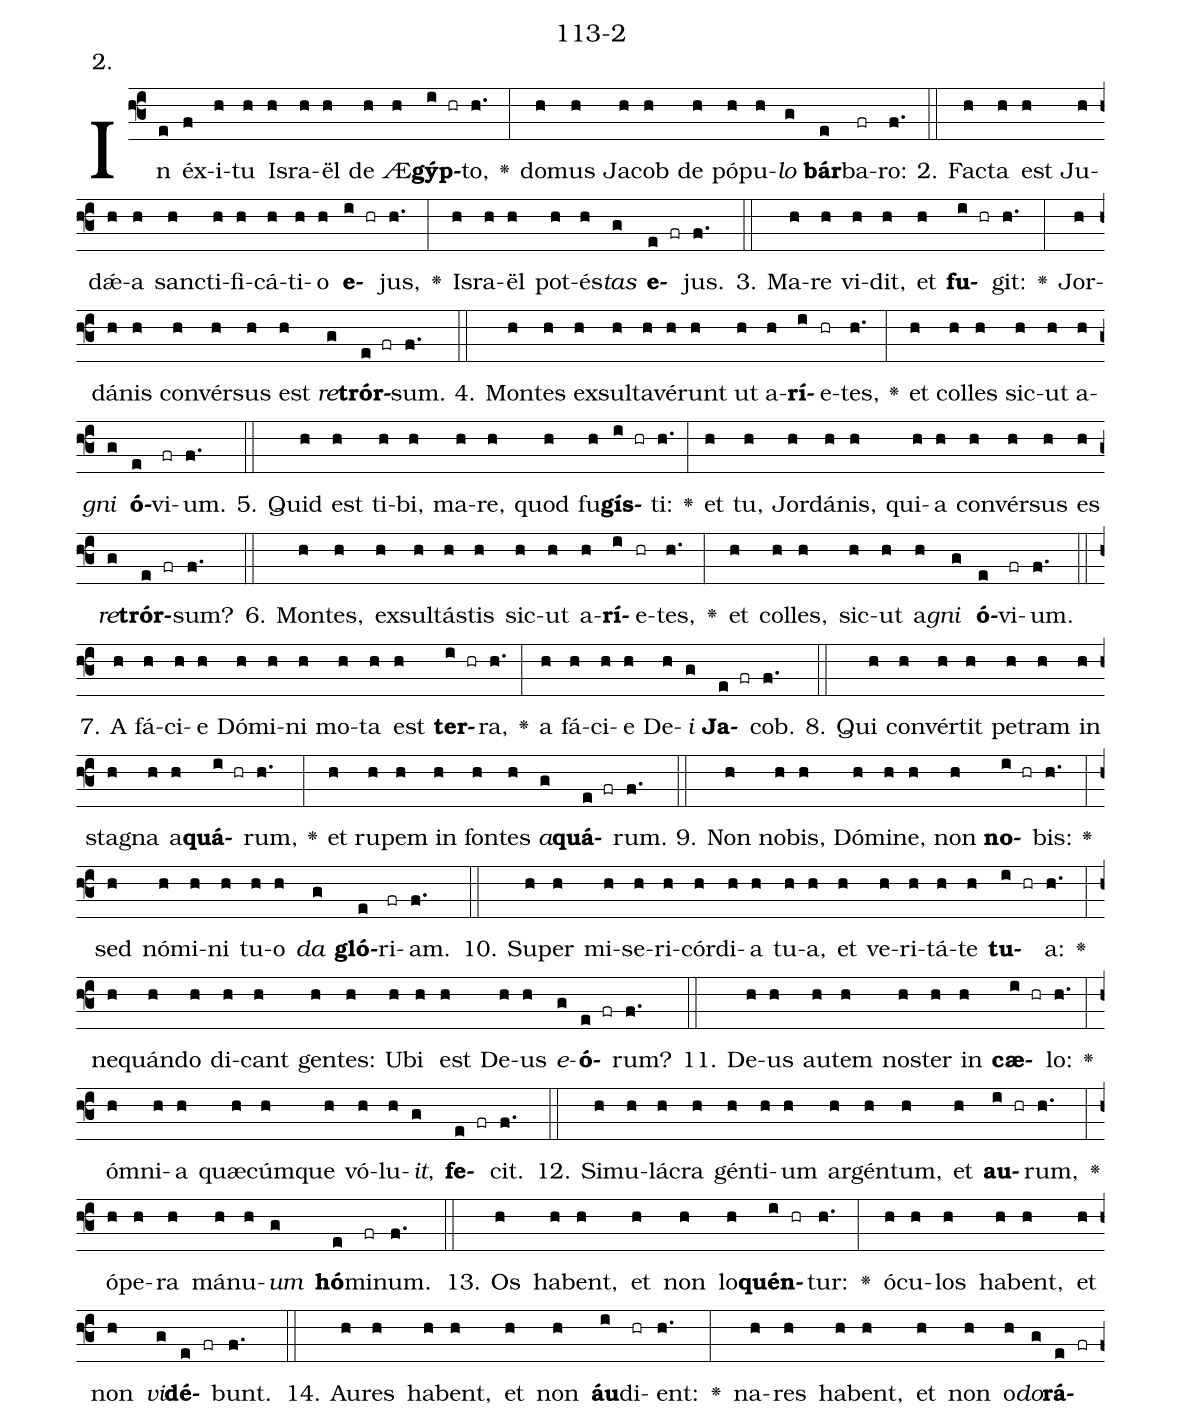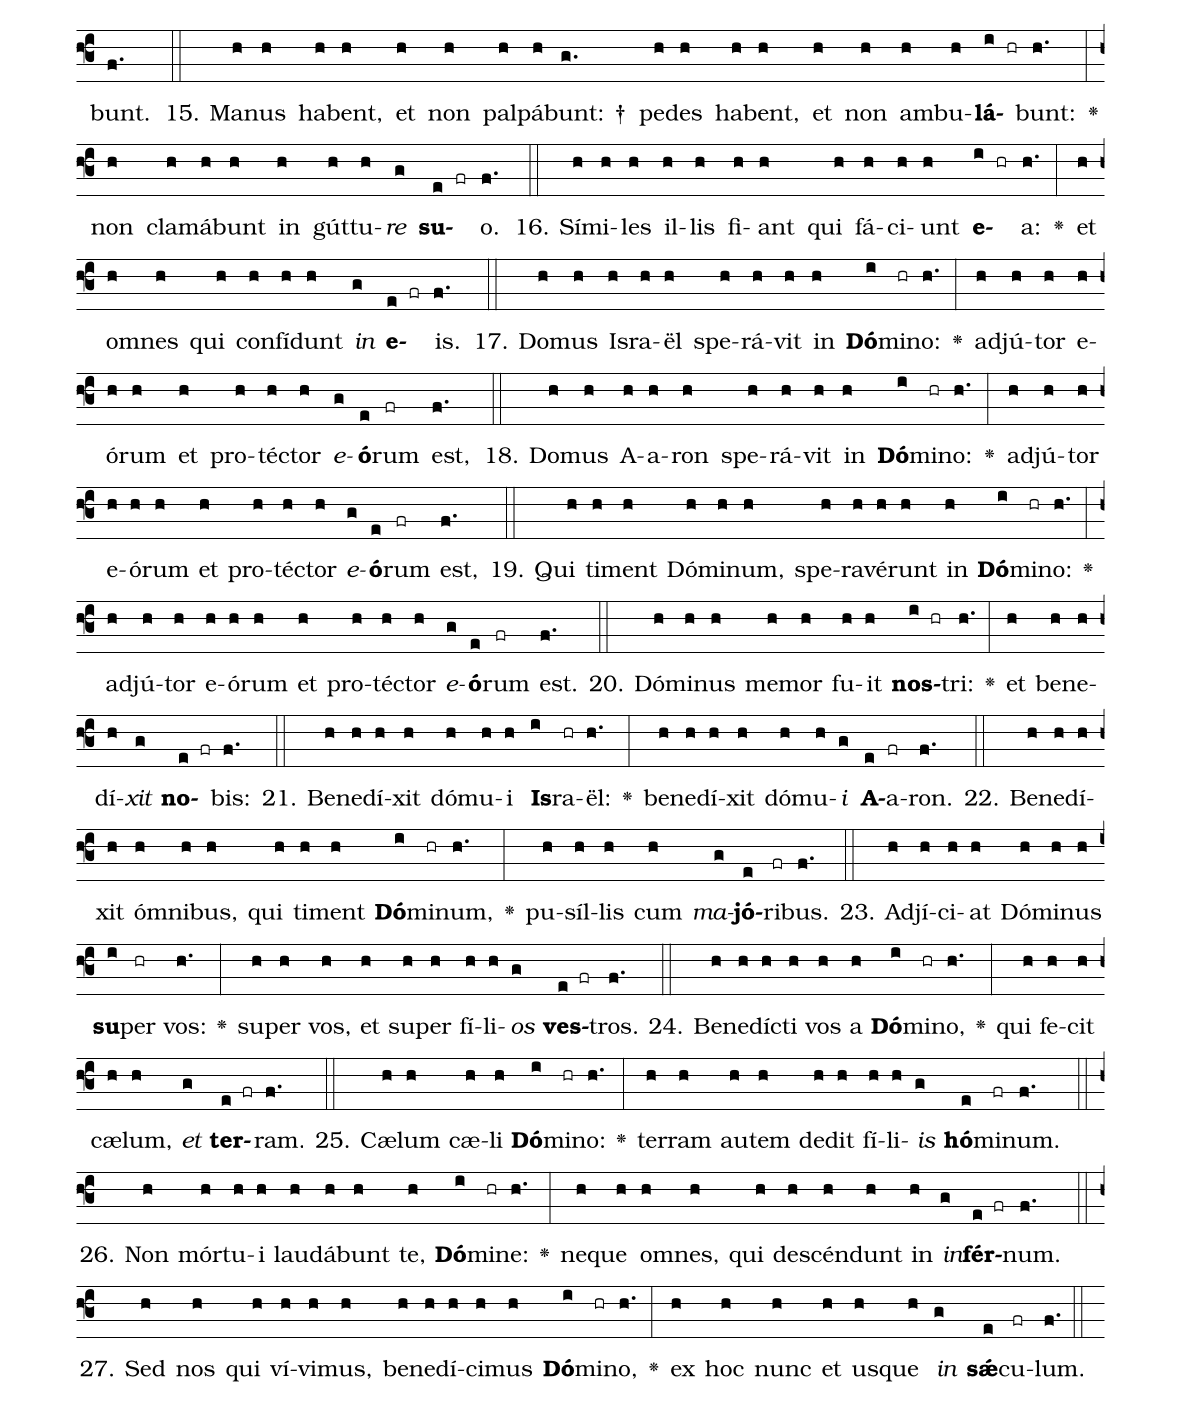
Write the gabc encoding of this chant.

name: 113-2;
annotation: 2.;
%%
(f3)In(e) éx(f)i(h)tu(h) Is(h)ra(h)ël(h) de(h) Æ(h)<b>gýp</b>(i hr)to,(h.) <v>\greheightstar</v>(:) do(h)mus(h) Ja(h)cob(h) de(h) pó(h)pu(h)<i>lo</i>(g) <b>bár</b>(e)ba(fr)ro:(f.) (::)
2. Fac(h)ta(h) est(h) Ju(h)dǽ(h)a(h) sanc(h)ti(h)fi(h)cá(h)ti(h)o(h) <b>e</b>(i hr)jus,(h.) <v>\greheightstar</v>(:) Is(h)ra(h)ël(h) pot(h)és(h)<i>tas</i>(g) <b>e</b>(e fr)jus.(f.) (::)
3. Ma(h)re(h) vi(h)dit,(h) et(h) <b>fu</b>(i hr)git:(h.) <v>\greheightstar</v>(:) Jor(h)dá(h)nis(h) con(h)vér(h)sus(h) est(h) <i>re</i>(g)<b>trór</b>(e fr)sum.(f.) (::)
4. Mon(h)tes(h) ex(h)sul(h)ta(h)vé(h)runt(h) ut(h) a(h)<b>rí</b>(i)e(hr)tes,(h.) <v>\greheightstar</v>(:) et(h) col(h)les(h) sic(h)ut(h) a(h)<i>gni</i>(g) <b>ó</b>(e)vi(fr)um.(f.) (::)
5. Quid(h) est(h) ti(h)bi,(h) ma(h)re,(h) quod(h) fu(h)<b>gís</b>(i hr)ti:(h.) <v>\greheightstar</v>(:) et(h) tu,(h) Jor(h)dá(h)nis,(h) qui(h)a(h) con(h)vér(h)sus(h) es(h) <i>re</i>(g)<b>trór</b>(e fr)sum?(f.) (::)
6. Mon(h)tes,(h) ex(h)sul(h)tás(h)tis(h) sic(h)ut(h) a(h)<b>rí</b>(i)e(hr)tes,(h.) <v>\greheightstar</v>(:) et(h) col(h)les,(h) sic(h)ut(h) a(h)<i>gni</i>(g) <b>ó</b>(e)vi(fr)um.(f.) (::)
7. A(h) fá(h)ci(h)e(h) Dó(h)mi(h)ni(h) mo(h)ta(h) est(h) <b>ter</b>(i hr)ra,(h.) <v>\greheightstar</v>(:) a(h) fá(h)ci(h)e(h) De(h)<i>i</i>(g) <b>Ja</b>(e fr)cob.(f.) (::)
8. Qui(h) con(h)vér(h)tit(h) pe(h)tram(h) in(h) sta(h)gna(h) a(h)<b>quá</b>(i hr)rum,(h.) <v>\greheightstar</v>(:) et(h) ru(h)pem(h) in(h) fon(h)tes(h) <i>a</i>(g)<b>quá</b>(e fr)rum.(f.) (::)
9. Non(h) no(h)bis,(h) Dó(h)mi(h)ne,(h) non(h) <b>no</b>(i hr)bis:(h.) <v>\greheightstar</v>(:) sed(h) nó(h)mi(h)ni(h) tu(h)o(h) <i>da</i>(g) <b>gló</b>(e)ri(fr)am.(f.) (::)
10. Su(h)per(h) mi(h)se(h)ri(h)cór(h)di(h)a(h) tu(h)a,(h) et(h) ve(h)ri(h)tá(h)te(h) <b>tu</b>(i hr)a:(h.) <v>\greheightstar</v>(:) ne(h)quán(h)do(h) di(h)cant(h) gen(h)tes:(h) U(h)bi(h) est(h) De(h)us(h) <i>e</i>(g)<b>ó</b>(e fr)rum?(f.) (::)
11. De(h)us(h) au(h)tem(h) nos(h)ter(h) in(h) <b>cæ</b>(i hr)lo:(h.) <v>\greheightstar</v>(:) óm(h)ni(h)a(h) quæ(h)cúm(h)que(h) vó(h)lu(h)<i>it</i>,(g) <b>fe</b>(e fr)cit.(f.) (::)
12. Si(h)mu(h)lá(h)cra(h) gén(h)ti(h)um(h) ar(h)gén(h)tum,(h) et(h) <b>au</b>(i hr)rum,(h.) <v>\greheightstar</v>(:) ó(h)pe(h)ra(h) má(h)nu(h)<i>um</i>(g) <b>hó</b>(e)mi(fr)num.(f.) (::)
13. Os(h) ha(h)bent,(h) et(h) non(h) lo(h)<b>quén</b>(i hr)tur:(h.) <v>\greheightstar</v>(:) ó(h)cu(h)los(h) ha(h)bent,(h) et(h) non(h) <i>vi</i>(g)<b>dé</b>(e fr)bunt.(f.) (::)
14. Au(h)res(h) ha(h)bent,(h) et(h) non(h) <b>áu</b>(i)di(hr)ent:(h.) <v>\greheightstar</v>(:) na(h)res(h) ha(h)bent,(h) et(h) non(h) o(h)<i>do</i>(g)<b>rá</b>(e fr)bunt.(f.) (::)
15. Ma(h)nus(h) ha(h)bent,(h) et(h) non(h) pal(h)pá(h)bunt: †(g.) pe(h)des(h) ha(h)bent,(h) et(h) non(h) am(h)bu(h)<b>lá</b>(i hr)bunt:(h.) <v>\greheightstar</v>(:) non(h) cla(h)má(h)bunt(h) in(h) gút(h)tu(h)<i>re</i>(g) <b>su</b>(e fr)o.(f.) (::)
16. Sí(h)mi(h)les(h) il(h)lis(h) fi(h)ant(h) qui(h) fá(h)ci(h)unt(h) <b>e</b>(i hr)a:(h.) <v>\greheightstar</v>(:) et(h) om(h)nes(h) qui(h) con(h)fí(h)dunt(h) <i>in</i>(g) <b>e</b>(e fr)is.(f.) (::)
17. Do(h)mus(h) Is(h)ra(h)ël(h) spe(h)rá(h)vit(h) in(h) <b>Dó</b>(i)mi(hr)no:(h.) <v>\greheightstar</v>(:) ad(h)jú(h)tor(h) e(h)ó(h)rum(h) et(h) pro(h)téc(h)tor(h) <i>e</i>(g)<b>ó</b>(e)rum(fr) est,(f.) (::)
18. Do(h)mus(h) A(h)a(h)ron(h) spe(h)rá(h)vit(h) in(h) <b>Dó</b>(i)mi(hr)no:(h.) <v>\greheightstar</v>(:) ad(h)jú(h)tor(h) e(h)ó(h)rum(h) et(h) pro(h)téc(h)tor(h) <i>e</i>(g)<b>ó</b>(e)rum(fr) est,(f.) (::)
19. Qui(h) ti(h)ment(h) Dó(h)mi(h)num,(h) spe(h)ra(h)vé(h)runt(h) in(h) <b>Dó</b>(i)mi(hr)no:(h.) <v>\greheightstar</v>(:) ad(h)jú(h)tor(h) e(h)ó(h)rum(h) et(h) pro(h)téc(h)tor(h) <i>e</i>(g)<b>ó</b>(e)rum(fr) est.(f.) (::)
20. Dó(h)mi(h)nus(h) me(h)mor(h) fu(h)it(h) <b>nos</b>(i hr)tri:(h.) <v>\greheightstar</v>(:) et(h) be(h)ne(h)dí(h)<i>xit</i>(g) <b>no</b>(e fr)bis:(f.) (::)
21. Be(h)ne(h)dí(h)xit(h) dó(h)mu(h)i(h) <b>Is</b>(i)ra(hr)ël:(h.) <v>\greheightstar</v>(:) be(h)ne(h)dí(h)xit(h) dó(h)mu(h)<i>i</i>(g) <b>A</b>(e)a(fr)ron.(f.) (::)
22. Be(h)ne(h)dí(h)xit(h) óm(h)ni(h)bus,(h) qui(h) ti(h)ment(h) <b>Dó</b>(i)mi(hr)num,(h.) <v>\greheightstar</v>(:) pu(h)síl(h)lis(h) cum(h) <i>ma</i>(g)<b>jó</b>(e)ri(fr)bus.(f.) (::)
23. Ad(h)jí(h)ci(h)at(h) Dó(h)mi(h)nus(h) <b>su</b>(i)per(hr) vos:(h.) <v>\greheightstar</v>(:) su(h)per(h) vos,(h) et(h) su(h)per(h) fí(h)li(h)<i>os</i>(g) <b>ves</b>(e fr)tros.(f.) (::)
24. Be(h)ne(h)díc(h)ti(h) vos(h) a(h) <b>Dó</b>(i)mi(hr)no,(h.) <v>\greheightstar</v>(:) qui(h) fe(h)cit(h) cæ(h)lum,(h) <i>et</i>(g) <b>ter</b>(e fr)ram.(f.) (::)
25. Cæ(h)lum(h) cæ(h)li(h) <b>Dó</b>(i)mi(hr)no:(h.) <v>\greheightstar</v>(:) ter(h)ram(h) au(h)tem(h) de(h)dit(h) fí(h)li(h)<i>is</i>(g) <b>hó</b>(e)mi(fr)num.(f.) (::)
26. Non(h) mór(h)tu(h)i(h) lau(h)dá(h)bunt(h) te,(h) <b>Dó</b>(i)mi(hr)ne:(h.) <v>\greheightstar</v>(:) ne(h)que(h) om(h)nes,(h) qui(h) de(h)scén(h)dunt(h) in(h) <i>in</i>(g)<b>fér</b>(e fr)num.(f.) (::)
27. Sed(h) nos(h) qui(h) ví(h)vi(h)mus,(h) be(h)ne(h)dí(h)ci(h)mus(h) <b>Dó</b>(i)mi(hr)no,(h.) <v>\greheightstar</v>(:) ex(h) hoc(h) nunc(h) et(h) us(h)que(h) <i>in</i>(g) <b>sǽ</b>(e)cu(fr)lum.(f.) (::)
